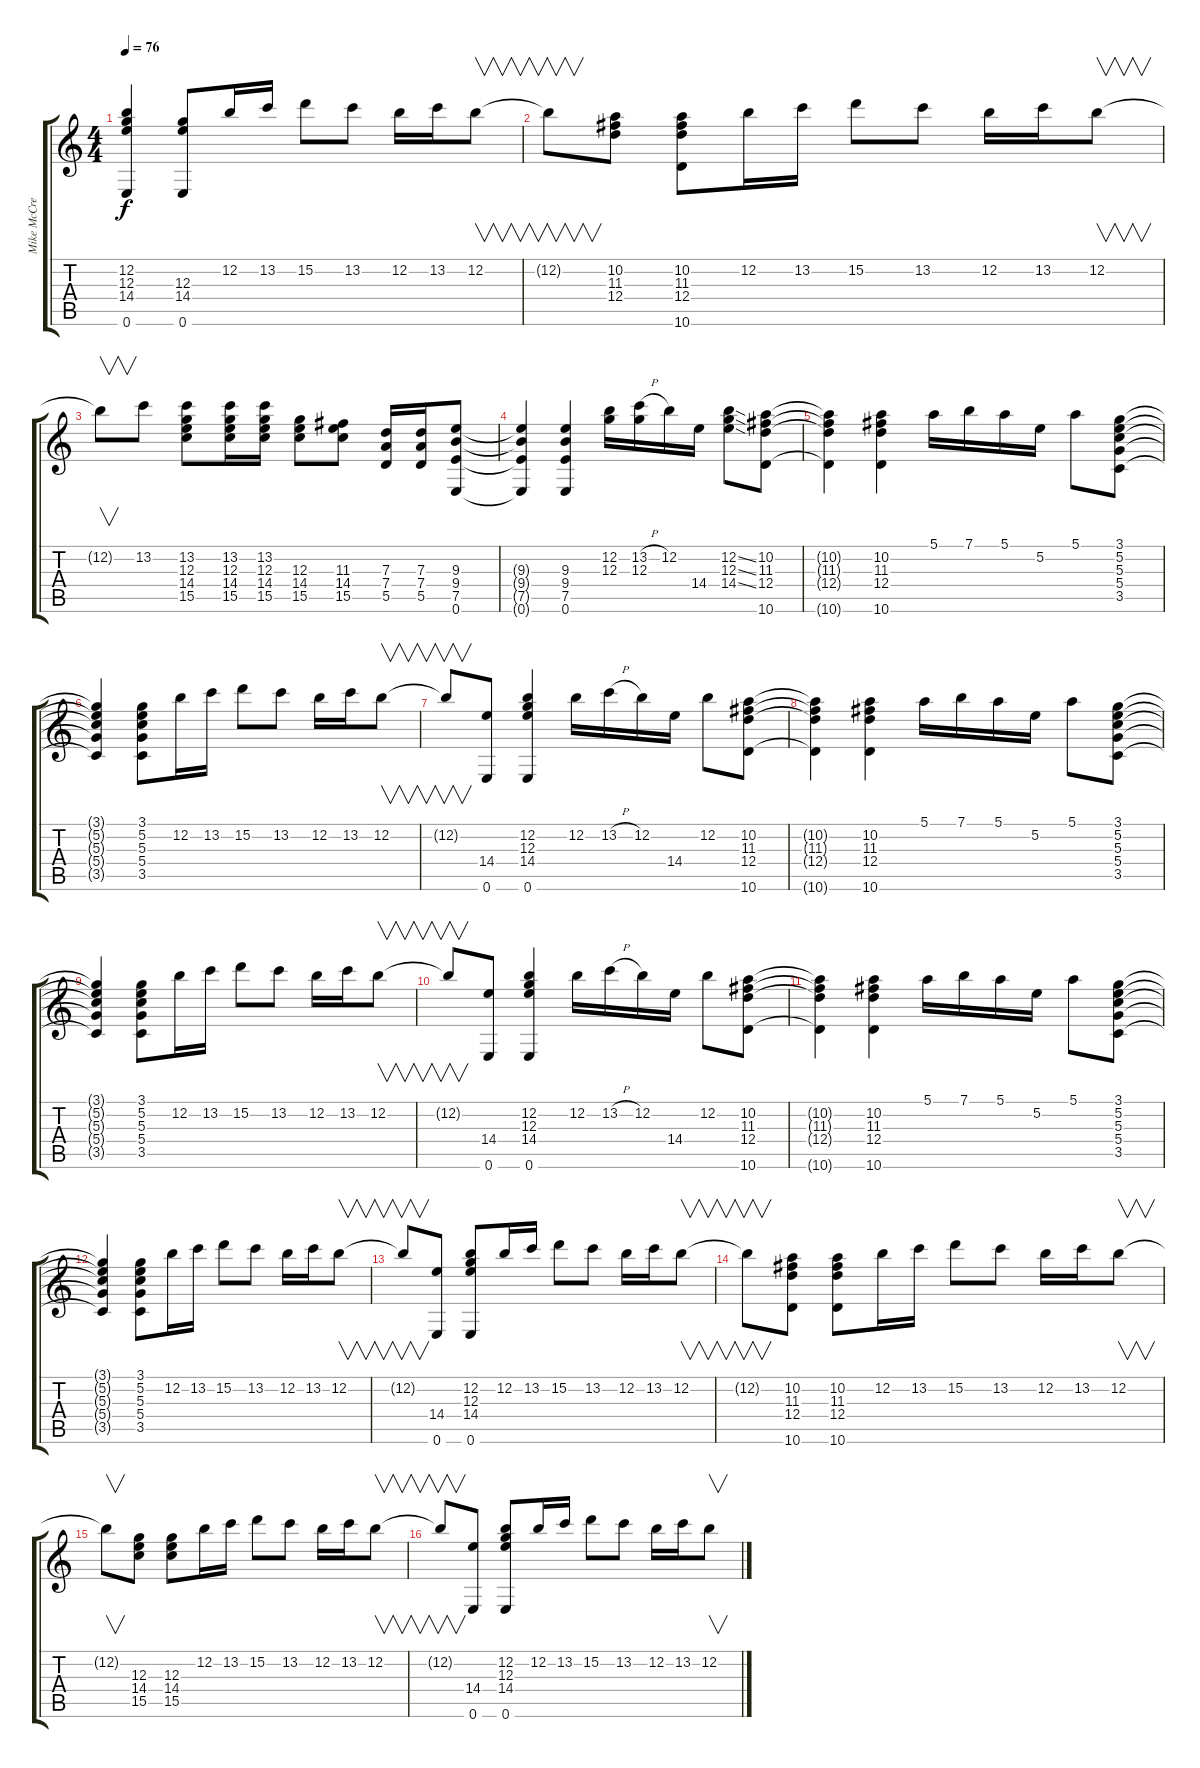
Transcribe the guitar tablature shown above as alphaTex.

\track ("Mike McCready (Guitar)" "Mike McCre") {instrument overdrivenguitar}
\staff {score tabs}
\tuning (E4 B3 G3 D3 A2 E2) {hide}
\ts (4 4)
\tempo 76
\clef g2
\ks c
(12.2{t} 12.3{t} 14.4{t} 0.6{t}).4{dy f} (12.3 14.4 0.6).8 12.2.16 13.2.16 15.2.8 13.2.8 12.2.16 13.2.16 12.2.8{v} |
12.2{t}.8{v} (10.2 11.3 12.4).8 (10.2 11.3 12.4 10.6).8 12.2.16 13.2.16 15.2.8 13.2.8 12.2.16 13.2.16 12.2.8{v} |
12.2{t}.8{v} 13.2.8 (13.2 12.3 14.4 15.5).8 (13.2 12.3 14.4 15.5).16 (13.2 12.3 14.4 15.5).16 (12.3 14.4 15.5).8 (11.3 14.4 15.5).8 (7.3 7.4 5.5).16 (7.3 7.4 5.5).16 (9.3 9.4 7.5 0.6).8 |
(9.3{t} 9.4{t} 7.5{t} 0.6{t}).4 (9.3 9.4 7.5 0.6).4 (12.2 12.3).16 (13.2{h} 12.3).16 12.2.16 14.4.16 (12.2{ss} 12.3{ss} 14.4{ss}).8 (10.2 11.3 12.4 10.6).8 |
(10.2{t} 11.3{t} 12.4{t} 10.6{t}).4 (10.2 11.3 12.4 10.6).4 5.1.16 7.1.16 5.1.16 5.2.16 5.1.8 (3.1 5.2 5.3 5.4 3.5).8 |
(3.1{t} 5.2{t} 5.3{t} 5.4{t} 3.5{t}).4 (3.1 5.2 5.3 5.4 3.5).8 12.2.16 13.2.16 15.2.8 13.2.8 12.2.16 13.2.16 12.2.8{v} |
12.2{t}.8{v} (14.4 0.6).8 (12.2 12.3 14.4 0.6).4 12.2.16 13.2{h}.16 12.2.16 14.4.16 12.2.8 (10.2 11.3 12.4 10.6).8 |
(10.2{t} 11.3{t} 12.4{t} 10.6{t}).4 (10.2 11.3 12.4 10.6).4 5.1.16 7.1.16 5.1.16 5.2.16 5.1.8 (3.1 5.2 5.3 5.4 3.5).8 |
(3.1{t} 5.2{t} 5.3{t} 5.4{t} 3.5{t}).4 (3.1 5.2 5.3 5.4 3.5).8 12.2.16 13.2.16 15.2.8 13.2.8 12.2.16 13.2.16 12.2.8{v} |
12.2{t}.8{v} (14.4 0.6).8 (12.2 12.3 14.4 0.6).4 12.2.16 13.2{h}.16 12.2.16 14.4.16 12.2.8 (10.2 11.3 12.4 10.6).8 |
(10.2{t} 11.3{t} 12.4{t} 10.6{t}).4 (10.2 11.3 12.4 10.6).4 5.1.16 7.1.16 5.1.16 5.2.16 5.1.8 (3.1 5.2 5.3 5.4 3.5).8 |
(3.1{t} 5.2{t} 5.3{t} 5.4{t} 3.5{t}).4 (3.1 5.2 5.3 5.4 3.5).8 12.2.16 13.2.16 15.2.8 13.2.8 12.2.16 13.2.16 12.2.8{v} |
12.2{t}.8{v} (14.4 0.6).8 (12.2 12.3 14.4 0.6).8 12.2.16 13.2.16 15.2.8 13.2.8 12.2.16 13.2.16 12.2.8{v} |
12.2{t}.8{v} (10.2 11.3 12.4 10.6).8 (10.2 11.3 12.4 10.6).8 12.2.16 13.2.16 15.2.8 13.2.8 12.2.16 13.2.16 12.2.8{v} |
12.2{t}.8{v} (12.3 14.4 15.5).8 (12.3 14.4 15.5).8 12.2.16 13.2.16 15.2.8 13.2.8 12.2.16 13.2.16 12.2.8{v} |
12.2{t}.8{v} (14.4 0.6).8 (12.2 12.3 14.4 0.6).8 12.2.16 13.2.16 15.2.8 13.2.8 12.2.16 13.2.16 12.2.8{v}
